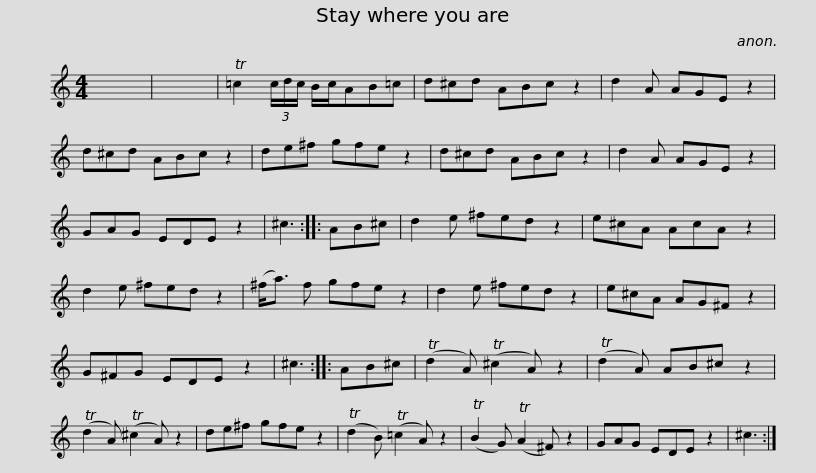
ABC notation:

X:1
L:1/8
M:4/4
I:linebreak $
K:C
V:1 treble
V:1
 x8 | x8 | T=c2 (3c/d/c/ B/c/AB=c | d^cd ABc z2 | d2 A AGE z2 | %5
 d^cd ABc z2 | de^f gfe z2 |$ d^cd ABc z2 | d2 A AGE z2 | GAG EDE z2 | %10
 ^c3 :: AB^c | d2 e ^fed z2 | e^cA AcA z2 |$ d2 e ^fed z2 | %15
 (^f<a) f gfe z2 | d2 e ^fed z2 | e^cA AG^F z2 | G^FG EDE z2 | ^c3 :: %20
 AB^c |$ (Td2 A) (T^c2 A) z2 | (Td2 A) AB^c z2 | (Td2 A) (T^c2 A) z2 | de^f gfe z2 | %25
 (Td2 B) (T=c2 A) z2 | (TB2 G) (TA2 ^F) z2 |$ GAG EDE z2 | ^c3 :| %29
